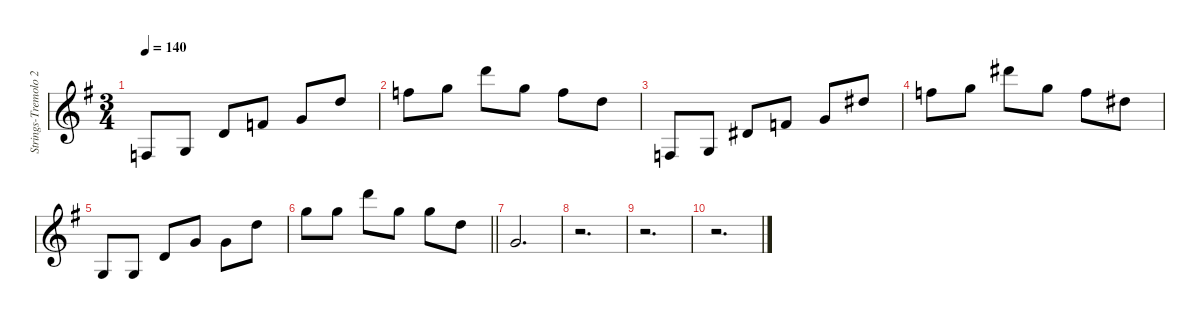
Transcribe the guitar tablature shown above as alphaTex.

\defaultSystemsLayout 8
\hideDynamics
\bracketExtendMode groupsimilarinstruments
\firstSystemTrackNameMode fullname
\otherSystemsTrackNameOrientation horizontal
\track ("Strings-Tremolo 2" "vln.") {defaultSystemsLayout 8 instrument tremolostrings}
\staff {score}
\tuning (E4 B3 G3 D3 A2 E2)
\ts (3 4)
\tempo 140
\clef g2
\ks g
13.6{acc forcenatural}.8{dy f beam Up} 15.6{acc forcenatural}.8{beam Up} 17.5{acc forcenatural}.8{beam Up} 15.4{acc forcenatural}.8{beam Up} 17.4{acc forcenatural}.8{beam Up} 19.3{acc forcenatural}.8{beam Up} |
18.2{acc forcenatural}.8{beam Down} 20.2{acc forcenatural}.8{beam Down} 22.1{acc forcenatural}.8{beam Down} 20.2{acc forcenatural}.8{beam Down} 18.2{acc forcenatural}.8{beam Down} 19.3{acc forcenatural}.8{beam Down} |
13.6{acc forcenatural}.8{beam Up} 15.6{acc forcenatural}.8{beam Up} 18.5{acc #}.8{beam Up} 15.4{acc forcenatural}.8{beam Up} 17.4{acc forcenatural}.8{beam Up} 20.3{acc #}.8{beam Up} |
18.2{acc forcenatural}.8{beam Down} 20.2{acc forcenatural}.8{beam Down} 23.1{acc #}.8{beam Down} 20.2{acc forcenatural}.8{beam Down} 18.2{acc forcenatural}.8{beam Down} 20.3{acc #}.8{beam Down} |
15.6{acc forcenatural}.8{beam Up} 15.6{acc forcenatural}.8{beam Up} 17.5{acc forcenatural}.8{beam Up} 17.4{acc forcenatural}.8{beam Up} 17.4{acc forcenatural}.8{beam Down} 19.3{acc forcenatural}.8{beam Down} |
\barLineRight lightlight
20.2{acc forcenatural}.8{beam Down} 20.2{acc forcenatural}.8{beam Down} 22.1{acc forcenatural}.8{beam Down} 20.2{acc forcenatural}.8{beam Down} 20.2{acc forcenatural}.8{beam Down} 19.3{acc forcenatural}.8{beam Down} |
17.4{acc forcenatural}.2{d beam Up} |
r.2{d beam Down} |
r.2{d beam Down} |
r.2{d beam Down}
